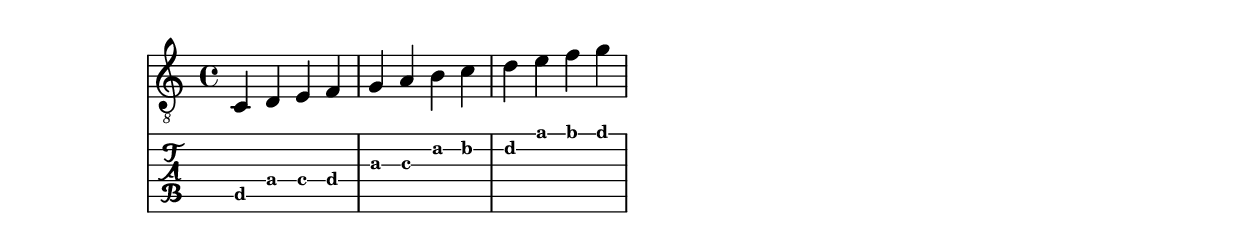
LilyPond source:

% DO NOT EDIT this file manually; it is automatically
% generated from Documentation/snippets/new
% Make any changes in Documentation/snippets/new/
% and then run scripts/auxiliar/makelsr.py
%
% This file is in the public domain.
%% Note: this file works from version 2.13.36
\version "2.13.36"

\header {
%% Translation of GIT committish: 91eeed36c877fe625d957437d22081721c8c6345
  texidoces = "
La tablatura se puede formatear utilizando letras en lugar de números.

"

  doctitlees = "Formateado de tablaturas con letras"

  lsrtags = "staff-notation, fretted-strings"

  texidoc = "
Tablature can be formatted using letters instead of numbers.

"
  doctitle = "Letter tablature formatting"
} % begin verbatim


music = \relative c {
  c4 d e f
  g4 a b c
  d4 e f g
}

<<
  \new Staff {
    \clef "G_8"
    \music
  }
  \new TabStaff \with {
    tablatureFormat = #fret-letter-tablature-format
  }
  {
    \music
  }
>>
